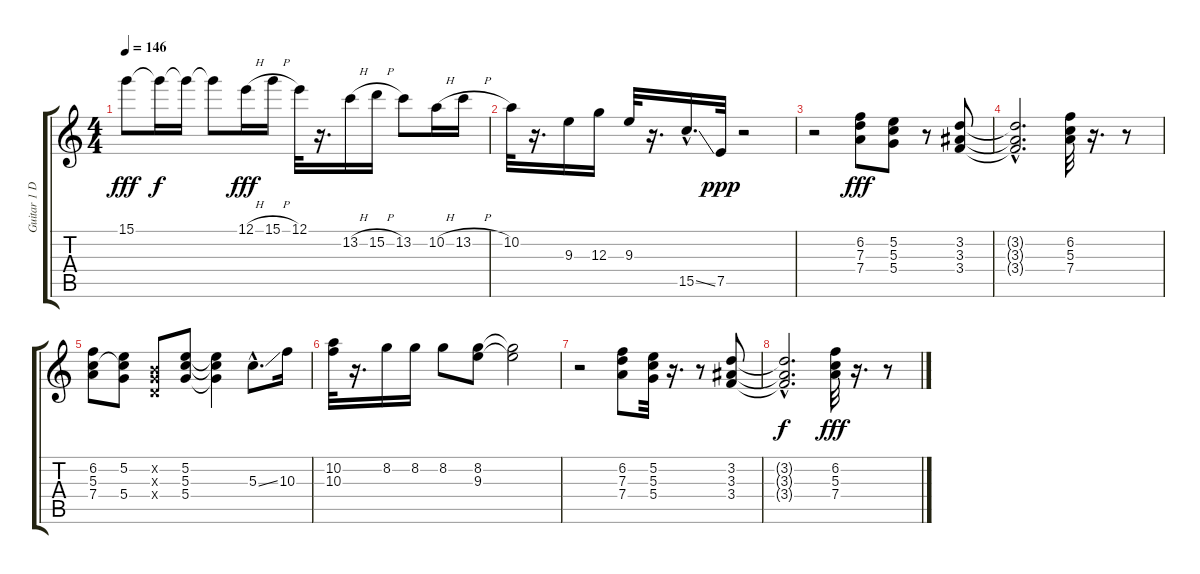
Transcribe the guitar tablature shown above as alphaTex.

\track ("Guitar 1 Doubled" "Guitar 1 D") {instrument electricguitarjazz}
\staff {score tabs}
\tuning (E4 B3 G3 D3 A2 E2) {hide}
\ts (4 4)
\tempo 146
\clef g2
\ks c
15.1{t}.8{dy fff volume 15} 15.1{t}.16{dy f} 15.1{t}.16 15.1{t}.8 12.1{h}.16{dy fff} 15.1{h}.16 12.1.32 r.16{d} 13.2{h}.16 15.2{h}.16 13.2.8 10.2{h}.16 13.2{h}.16 |
10.2.32{volume 13} r.16{d} 9.3.16 12.3.16 9.3.32 r.16{d} 15.5{ss hac}.16{d} 7.5.32{dy ppp} r.2 |
r.2{volume 11} (6.2 7.3 7.4).8{dy fff} (5.2 5.3 5.4).8 r.8 (3.2 3.3 3.4).8 |
(3.2{hac t} 3.3{hac t} 3.4{hac t}).2{d volume 10} (6.2 5.3 7.4).32 r.16{d} r.8 |
(6.2 5.3 7.4).8{volume 7} (5.2 5.3{t} 5.4).8 (0.2{x} 0.3{x} 0.4{x}).8 (5.2 5.3 5.4).8 (5.2{t} 5.3{t} 5.4{t}).4 5.3{ss hac}.8{d} 10.3.16 |
(10.2 10.3).32{volume 6} r.16{d} 8.2.16 8.2.16 8.2.8 (8.2 9.3).8 (8.2{t} 9.3{t}).2 |
r.2{volume 4} (6.2 7.3 7.4).8 (5.2 5.3 5.4).32 r.16{d} r.8 (3.2 3.3 3.4).8 |
(3.2{hac t} 3.3{hac t} 3.4{hac t}).2{d dy f} (6.2 5.3 7.4).32{dy fff volume 1} r.16{d} r.8
